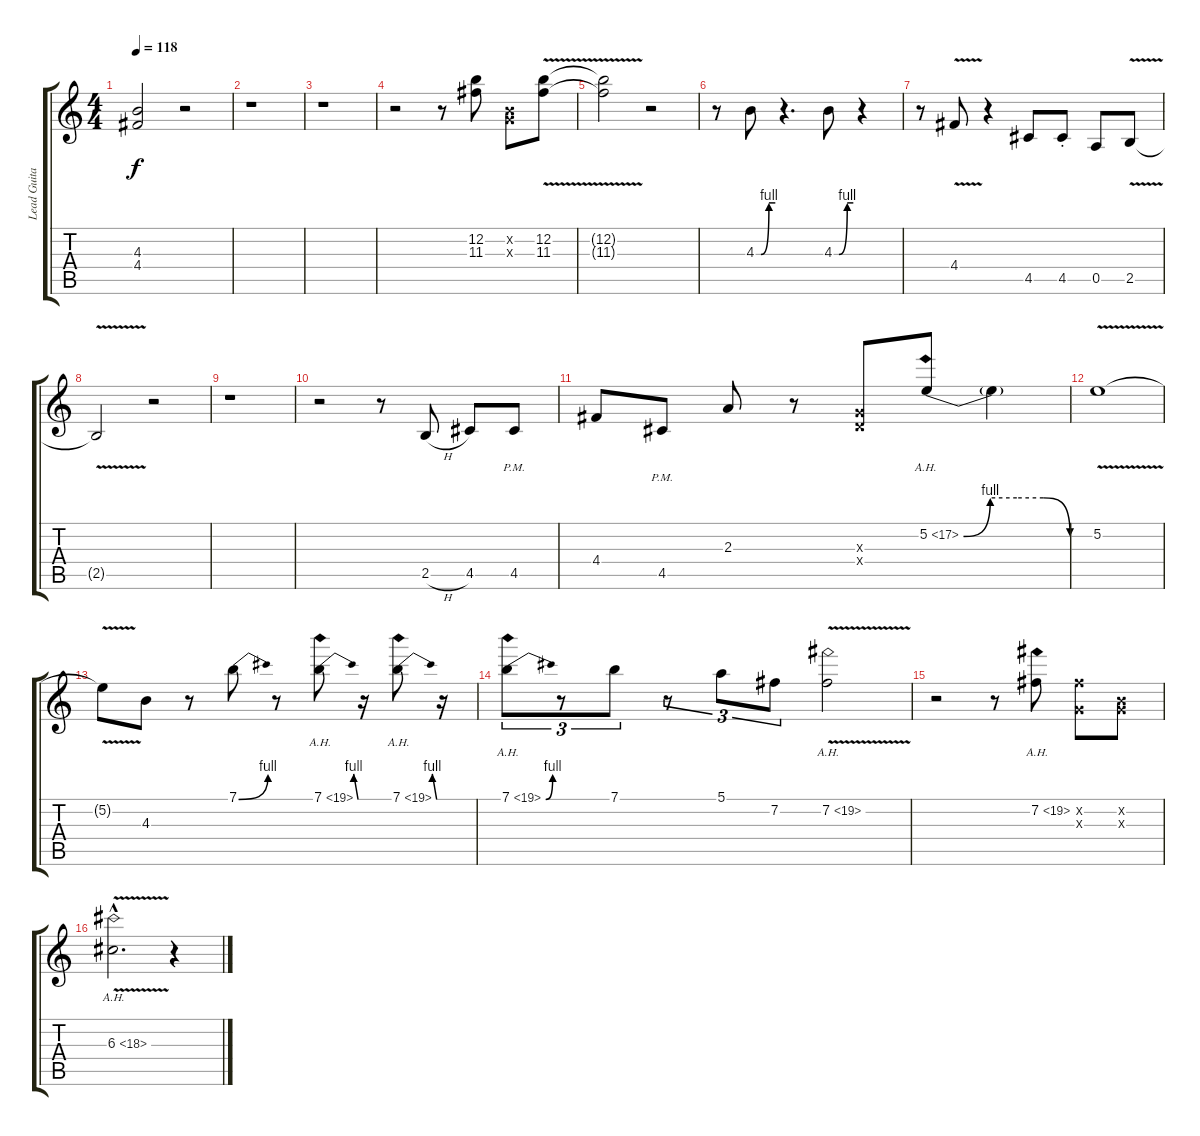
\track ("Lead Guitar 1" "Lead Guita") {instrument overdrivenguitar}
\staff {score tabs}
\tuning (E4 B3 G3 D3 A2 E2) {hide}
\ts (4 4)
\tempo 118
\clef g2
\ks c
(4.3{t} 4.4{t}).2{dy f} r.2 |
r.1 |
r.1 |
r.2 r.8 (12.2 11.3).8 (0.2{x} 0.3{x}).8 (12.2{v} 11.3{v}).8 |
(12.2{t} 11.3{t}).2 r.2 |
r.8 4.3{be (custom 0 0 15 0 40 4 60 4)}.8 r.4{d} 4.3{be (custom 0 0 15 0 41 4 60 4)}.8 r.4 |
r.8 4.4{v}.8 r.4 4.5.8 4.5{st}.8 0.5.8 2.5{v}.8 |
2.5{t}.2 r.2 |
r.1 |
r.2 r.8 2.5{h}.8 4.5.8 4.5{pm}.8 |
4.4.8 4.5{pm}.8 2.3.8 r.8 (0.3{x} 0.4{x}).8 5.2{be (custom 0 0 15 4 30 4 45 4 60 0) ah 12}.8 5.2{t}.4 |
5.2{v}.1 |
5.2{t}.8 4.3.8 r.8 7.1{be (bend 0 0 60 4)}.8 r.8 7.1{be (bend 0 0 60 4) ah 12}.8 r.16 7.1{be (bend 0 0 60 4) ah 12}.8 r.16 |
7.1{be (bend 0 0 60 4) ah 12}.8{tu (3 2)} r.8{tu (3 2)} 7.1.8{tu (3 2)} r.8{tu (3 2)} 5.1.8{tu (3 2)} 7.2.8{tu (3 2)} 7.2{ah 12 v}.2 |
r.2 r.8 7.2{ah 12}.8 (7.2{x} 0.3{x}).8 (0.2{x} 0.3{x}).8 |
6.3{ah 12 v hac}.2{d} r.4
